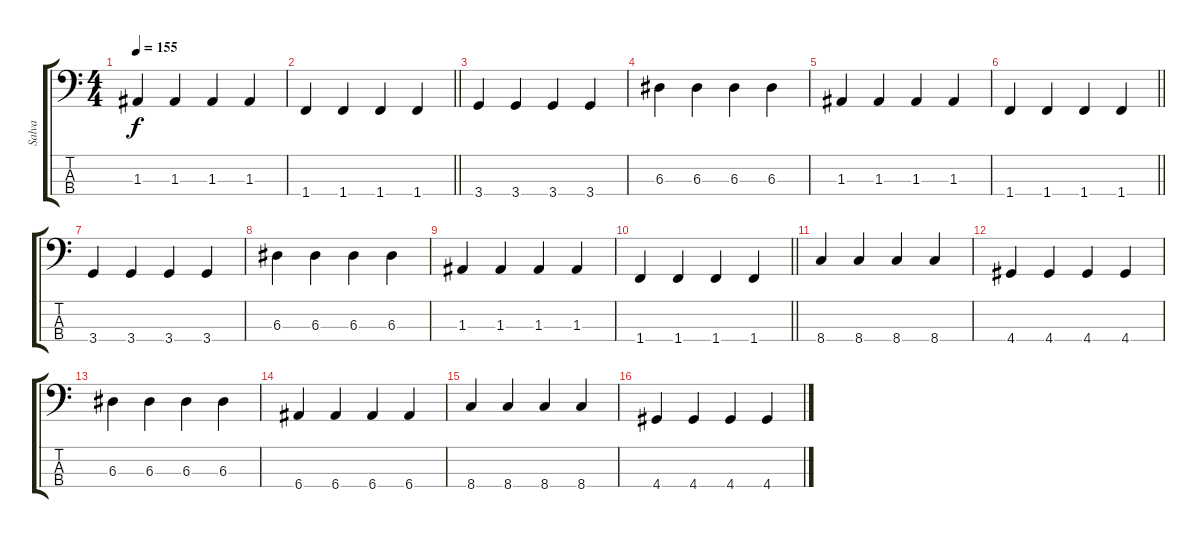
\track ("Salva" "Salva") {instrument electricbassfinger}
\staff {score tabs}
\tuning (G2 D2 A1 E1) {hide}
\ts (4 4)
\tempo 155
\clef f4
\ks c
1.3.4{dy f} 1.3.4 1.3.4 1.3.4 |
\barLineRight lightlight
1.4.4 1.4.4 1.4.4 1.4.4 |
3.4.4 3.4.4 3.4.4 3.4.4 |
6.3.4 6.3.4 6.3.4 6.3.4 |
1.3.4 1.3.4 1.3.4 1.3.4 |
\barLineRight lightlight
1.4.4 1.4.4 1.4.4 1.4.4 |
3.4.4 3.4.4 3.4.4 3.4.4 |
6.3.4 6.3.4 6.3.4 6.3.4 |
1.3.4 1.3.4 1.3.4 1.3.4 |
\barLineRight lightlight
1.4.4 1.4.4 1.4.4 1.4.4 |
8.4.4 8.4.4 8.4.4 8.4.4 |
4.4.4 4.4.4 4.4.4 4.4.4 |
6.3.4 6.3.4 6.3.4 6.3.4 |
6.4.4 6.4.4 6.4.4 6.4.4 |
8.4.4 8.4.4 8.4.4 8.4.4 |
4.4.4 4.4.4 4.4.4 4.4.4
